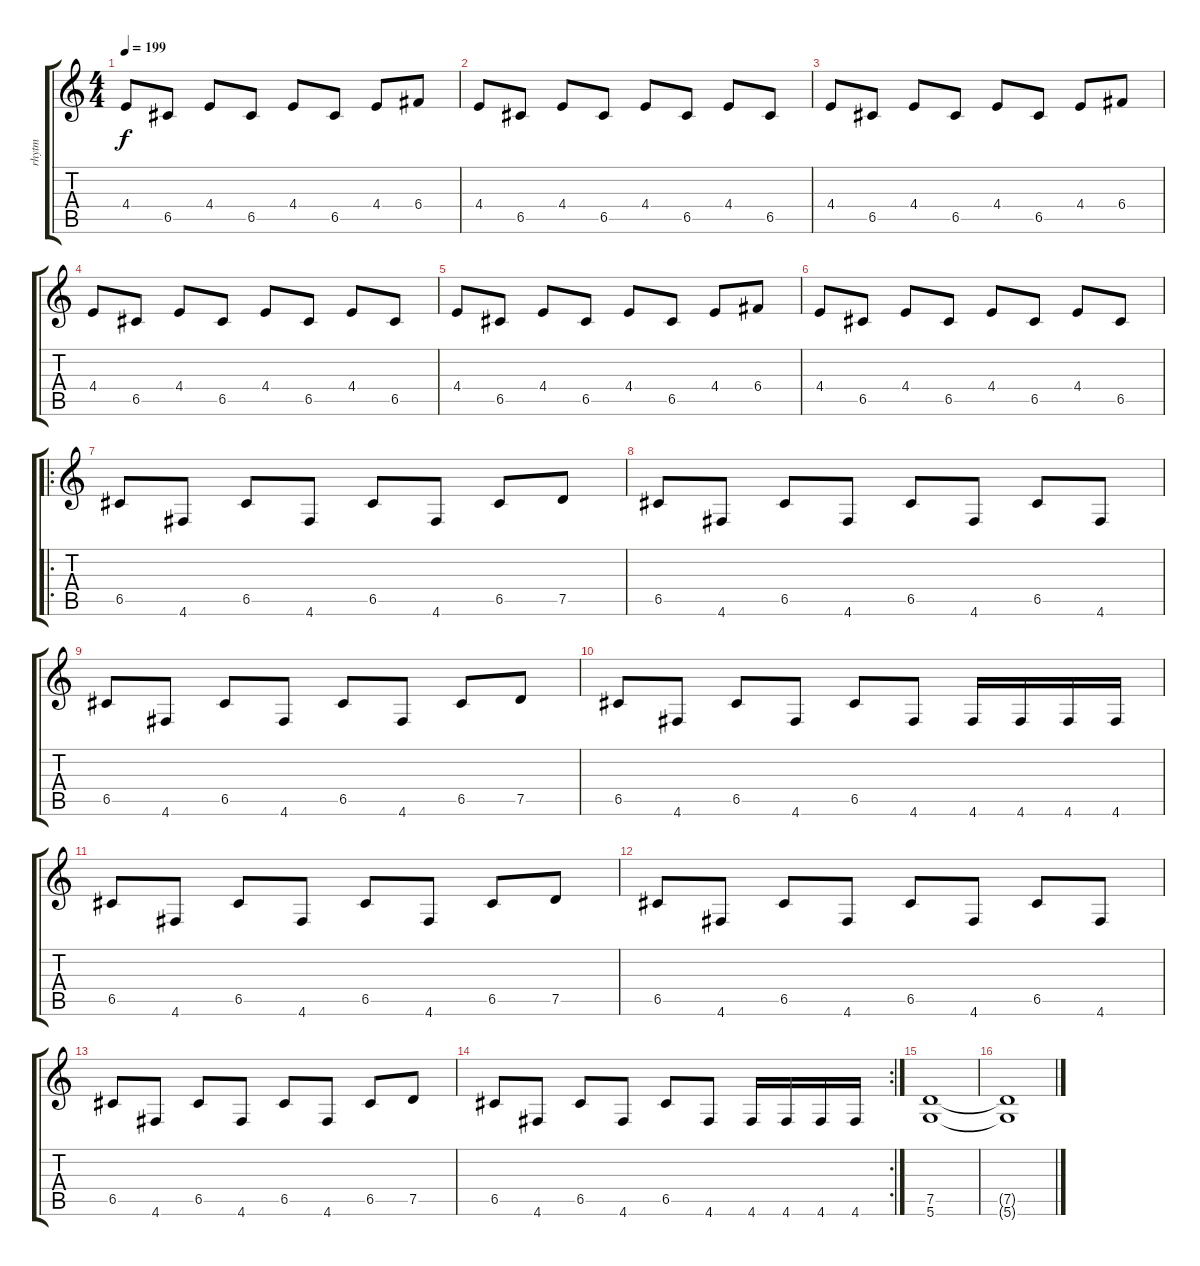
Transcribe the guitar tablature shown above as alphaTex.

\track ("rhytm" "rhytm") {instrument distortionguitar}
\staff {score tabs}
\tuning (D4 A3 F3 C3 G2 D2) {hide}
\ts (4 4)
\tempo 199
\clef g2
\ks c
4.4.8{dy f} 6.5.8 4.4.8 6.5.8 4.4.8 6.5.8 4.4.8 6.4.8 |
4.4.8 6.5.8 4.4.8 6.5.8 4.4.8 6.5.8 4.4.8 6.5.8 |
4.4.8 6.5.8 4.4.8 6.5.8 4.4.8 6.5.8 4.4.8 6.4.8 |
4.4.8 6.5.8 4.4.8 6.5.8 4.4.8 6.5.8 4.4.8 6.5.8 |
4.4.8 6.5.8 4.4.8 6.5.8 4.4.8 6.5.8 4.4.8 6.4.8 |
4.4.8 6.5.8 4.4.8 6.5.8 4.4.8 6.5.8 4.4.8 6.5.8 |
\ro
6.5.8 4.6.8 6.5.8 4.6.8 6.5.8 4.6.8 6.5.8 7.5.8 |
6.5.8 4.6.8 6.5.8 4.6.8 6.5.8 4.6.8 6.5.8 4.6.8 |
6.5.8 4.6.8 6.5.8 4.6.8 6.5.8 4.6.8 6.5.8 7.5.8 |
6.5.8 4.6.8 6.5.8 4.6.8 6.5.8 4.6.8 4.6.16 4.6.16 4.6.16 4.6.16 |
6.5.8 4.6.8 6.5.8 4.6.8 6.5.8 4.6.8 6.5.8 7.5.8 |
6.5.8 4.6.8 6.5.8 4.6.8 6.5.8 4.6.8 6.5.8 4.6.8 |
6.5.8 4.6.8 6.5.8 4.6.8 6.5.8 4.6.8 6.5.8 7.5.8 |
\rc 2
6.5.8 4.6.8 6.5.8 4.6.8 6.5.8 4.6.8 4.6.16 4.6.16 4.6.16 4.6.16 |
(7.5 5.6).1 |
(7.5{t} 5.6{t}).1
